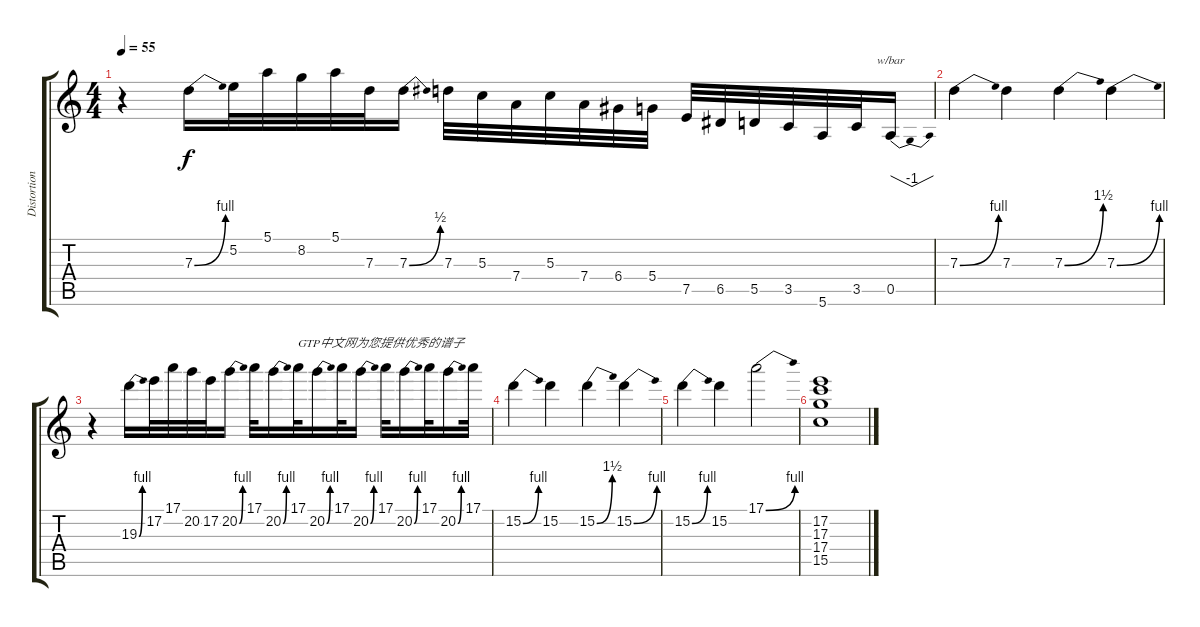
\track ("Distortion Guitar" "Distortion") {instrument distortionguitar}
\staff {score tabs}
\tuning (E4 B3 G3 D3 A2 E2) {hide}
\ts (4 4)
\tempo 55
\clef g2
\ks c
r.4{dy f} 7.3{be (bend 0 0 60 4)}.16 5.2.32 5.1.32 8.2.32 5.1.32 7.3.32 7.3{be (bend 0 0 60 2)}.16 7.3.32 5.3.32 7.4.32 5.3.32 7.4.32 6.4.32 5.4.32 7.5.32 6.5.32 5.5.32 3.5.32 5.6.32 3.5.32 0.5.16{tbe (dip default 0 0 30 -4 60 0)} |
7.3{be (bend 0 0 60 4)}.4 7.3.4 7.3{be (bend 0 0 60 6)}.4 7.3{be (bend 0 0 60 4)}.4 |
r.4 19.3{be (bend 0 0 60 4)}.16 17.2.32 17.1.32 20.2.32 17.2.32 20.2{be (bend 0 0 60 4)}.16 17.1.32 20.2{be (bend 0 0 60 4)}.16 17.1.32{txt "GTP中文网为您提供优秀的谱子"} 20.2{be (bend 0 0 60 4)}.16 17.1.32 20.2{be (bend 0 0 60 4)}.16 17.1.32 20.2{be (bend 0 0 60 4)}.16 17.1.32 20.2{be (bend 0 0 60 4)}.16 17.1.32 |
15.2{be (bend 0 0 60 4)}.4 15.2.4 15.2{be (bend 0 0 60 6)}.4 15.2{be (bend 0 0 60 4)}.4 |
15.2{be (bend 0 0 60 4)}.4 15.2.4 17.1{be (bend 0 0 60 4)}.2 |
(17.2 17.3 17.4 15.5).1
